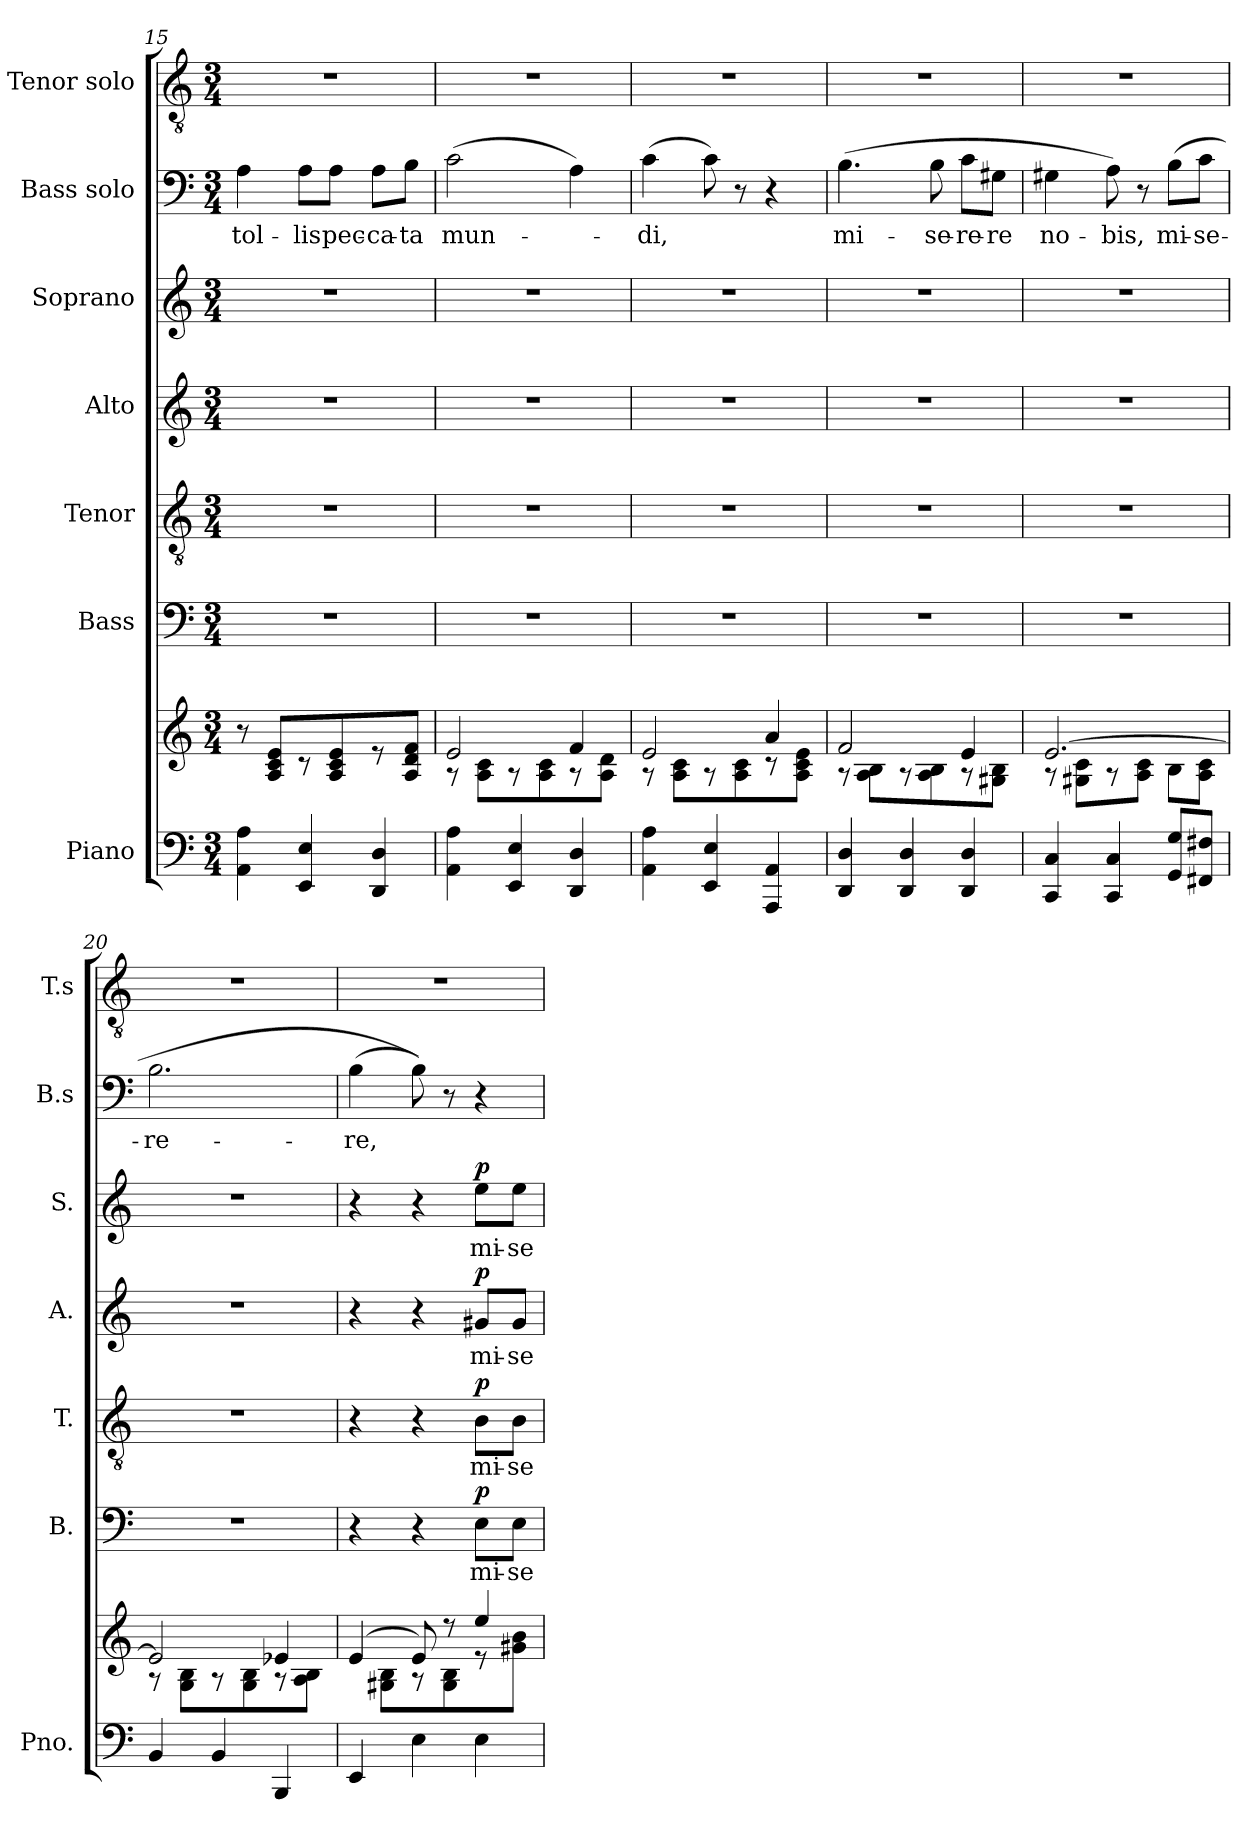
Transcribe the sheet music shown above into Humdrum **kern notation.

**kern	**kern	**kern	**text	**dynam	**kern	**text	**dynam	**kern	**text	**dynam	**kern	**text	**dynam	**kern	**text	**kern
*part7	*part7	*part6	*part6	*part6	*part5	*part5	*part5	*part4	*part4	*part4	*part3	*part3	*part3	*part2	*part2	*part1
*staff8	*staff7	*staff6	*staff6	*staff6	*staff5	*staff5	*staff5	*staff4	*staff4	*staff4	*staff3	*staff3	*staff3	*staff2	*staff2	*staff1
*I"Piano	*	*I"Bass	*	*	*I"Tenor	*	*	*I"Alto	*	*	*I"Soprano	*	*	*I"Bass solo	*	*I"Tenor solo
*I'Pno.	*	*I'B.	*	*	*I'T.	*	*	*I'A.	*	*	*I'S.	*	*	*I'B.s	*	*I'T.s
!!LO:LB:g=z
*clefF4	*clefG2	*clefF4	*	*	*clefGv2	*	*	*clefG2	*	*	*clefG2	*	*	*clefF4	*	*clefGv2
*k[]	*k[]	*k[]	*	*	*k[]	*	*	*k[]	*	*	*k[]	*	*	*k[]	*	*k[]
*M3/4	*M3/4	*M3/4	*	*	*M3/4	*	*	*M3/4	*	*	*M3/4	*	*	*M3/4	*	*M3/4
=15	=15	=15	=15	=15	=15	=15	=15	=15	=15	=15	=15	=15	=15	=15	=15	=15
4AA\ 4A\	8r	2.r	.	.	2.r	.	.	2.r	.	.	2.r	.	.	4A\	tol-	2.r
.	8A/ 8c/ 8e/L	.	.	.	.	.	.	.	.	.	.	.	.	.	.	.
4EE/ 4E/	8r	.	.	.	.	.	.	.	.	.	.	.	.	8A\L	-lis	.
.	8A/ 8c/ 8e/	.	.	.	.	.	.	.	.	.	.	.	.	8A\J	pec-	.
4DD/ 4D/	8r	.	.	.	.	.	.	.	.	.	.	.	.	8A\L	-ca-	.
.	8A/ 8d/ 8f/J	.	.	.	.	.	.	.	.	.	.	.	.	8B\J	-ta	.
=16	=16	=16	=16	=16	=16	=16	=16	=16	=16	=16	=16	=16	=16	=16	=16	=16
*	*^	*	*	*	*	*	*	*	*	*	*	*	*	*	*	*
4AA\ 4A\	2e/	8r	2.r	.	.	2.r	.	.	2.r	.	.	2.r	.	.	(2c\	mun-	2.r
.	.	8A\ 8c\L	.	.	.	.	.	.	.	.	.	.	.	.	.	.	.
4EE/ 4E/	.	8r	.	.	.	.	.	.	.	.	.	.	.	.	.	.	.
.	.	8A\ 8c\	.	.	.	.	.	.	.	.	.	.	.	.	.	.	.
4DD/ 4D/	4f/	8r	.	.	.	.	.	.	.	.	.	.	.	.	4A\)	.	.
.	.	8A\ 8d\J	.	.	.	.	.	.	.	.	.	.	.	.	.	.	.
=17	=17	=17	=17	=17	=17	=17	=17	=17	=17	=17	=17	=17	=17	=17	=17	=17	=17
4AA\ 4A\	2e/	8r	2.r	.	.	2.r	.	.	2.r	.	.	2.r	.	.	(4c\	-di,	2.r
.	.	8A\ 8c\L	.	.	.	.	.	.	.	.	.	.	.	.	.	.	.
4EE/ 4E/	.	8r	.	.	.	.	.	.	.	.	.	.	.	.	8c\)	.	.
.	.	8A\ 8c\	.	.	.	.	.	.	.	.	.	.	.	.	8r	.	.
4AAA/ 4AA/	4a/	8r	.	.	.	.	.	.	.	.	.	.	.	.	4r	.	.
.	.	8A\ 8c\ 8e\J	.	.	.	.	.	.	.	.	.	.	.	.	.	.	.
=18	=18	=18	=18	=18	=18	=18	=18	=18	=18	=18	=18	=18	=18	=18	=18	=18	=18
4DD/ 4D/	2f/	8r	2.r	.	.	2.r	.	.	2.r	.	.	2.r	.	.	(4.B\	mi-	2.r
.	.	8A\ 8B\L	.	.	.	.	.	.	.	.	.	.	.	.	.	.	.
4DD/ 4D/	.	8r	.	.	.	.	.	.	.	.	.	.	.	.	.	.	.
.	.	8A\ 8B\	.	.	.	.	.	.	.	.	.	.	.	.	8B\	-se-	.
4DD/ 4D/	4e/	8r	.	.	.	.	.	.	.	.	.	.	.	.	8c\L	-re-	.
.	.	8G#X\ 8B\J	.	.	.	.	.	.	.	.	.	.	.	.	8G#X\J	-re	.
=19	=19	=19	=19	=19	=19	=19	=19	=19	=19	=19	=19	=19	=19	=19	=19	=19	=19
4CC/ 4C/	[2.e/	8r	2.r	.	.	2.r	.	.	2.r	.	.	2.r	.	.	4G#X\	no-	2.r
.	.	8G#X\ 8c\L	.	.	.	.	.	.	.	.	.	.	.	.	.	.	.
4CC/ 4C/	.	8r	.	.	.	.	.	.	.	.	.	.	.	.	8A\)	-bis,	.
.	.	8A\ 8c\J	.	.	.	.	.	.	.	.	.	.	.	.	8r	.	.
8GG/ 8G/L	.	8B\L	.	.	.	.	.	.	.	.	.	.	.	.	(8B\L	mi-	.
8FF#X/ 8F#X/J	.	8A\ 8c\J	.	.	.	.	.	.	.	.	.	.	.	.	8c\J	-se-	.
=20	=20	=20	=20	=20	=20	=20	=20	=20	=20	=20	=20	=20	=20	=20	=20	=20	=20
4BB/	2e/]	8r	2.r	.	.	2.r	.	.	2.r	.	.	2.r	.	.	2.B\	-re-	2.r
.	.	8G\ 8B\L	.	.	.	.	.	.	.	.	.	.	.	.	.	.	.
4BB/	.	8r	.	.	.	.	.	.	.	.	.	.	.	.	.	.	.
.	.	8G\ 8B\	.	.	.	.	.	.	.	.	.	.	.	.	.	.	.
4BBB/	4e-X/	8r	.	.	.	.	.	.	.	.	.	.	.	.	.	.	.
.	.	8A\ 8B\J	.	.	.	.	.	.	.	.	.	.	.	.	.	.	.
!!LO:PB:g=z
=21	=21	=21	=21	=21	=21	=21	=21	=21	=21	=21	=21	=21	=21	=21	=21	=21	=21
4EE/	(4e/	8ryy	4r	.	.	4r	.	.	4r	.	.	4r	.	.	(4B\	-re,	2.r
.	.	8G#X\ 8B\L	.	.	.	.	.	.	.	.	.	.	.	.	.	.	.
4E\	8e/)	8r	4r	.	.	4r	.	.	4r	.	.	4r	.	.	8B\))	.	.
.	8r	8G#\ 8B\	.	.	.	.	.	.	.	.	.	.	.	.	8r	.	.
!	!	!	!	!	!LO:DY:a	!	!	!LO:DY:a	!	!	!LO:DY:a	!	!	!LO:DY:a	!	!	!
4E\	4ee/	8r	8E\L	mi-	p	8B\L	mi-	p	8g#X/L	mi-	p	8ee\L	mi-	p	4r	.	.
.	.	8g#X\ 8b\J	8E\J	-se-	.	8B\J	-se-	.	8g#/J	-se-	.	8ee\J	-se-	.	.	.	.
*	*v	*v	*	*	*	*	*	*	*	*	*	*	*	*	*	*	*
=	=	=	=	=	=	=	=	=	=	=	=	=	=	=	=	=
*-	*-	*-	*-	*-	*-	*-	*-	*-	*-	*-	*-	*-	*-	*-	*-	*-
